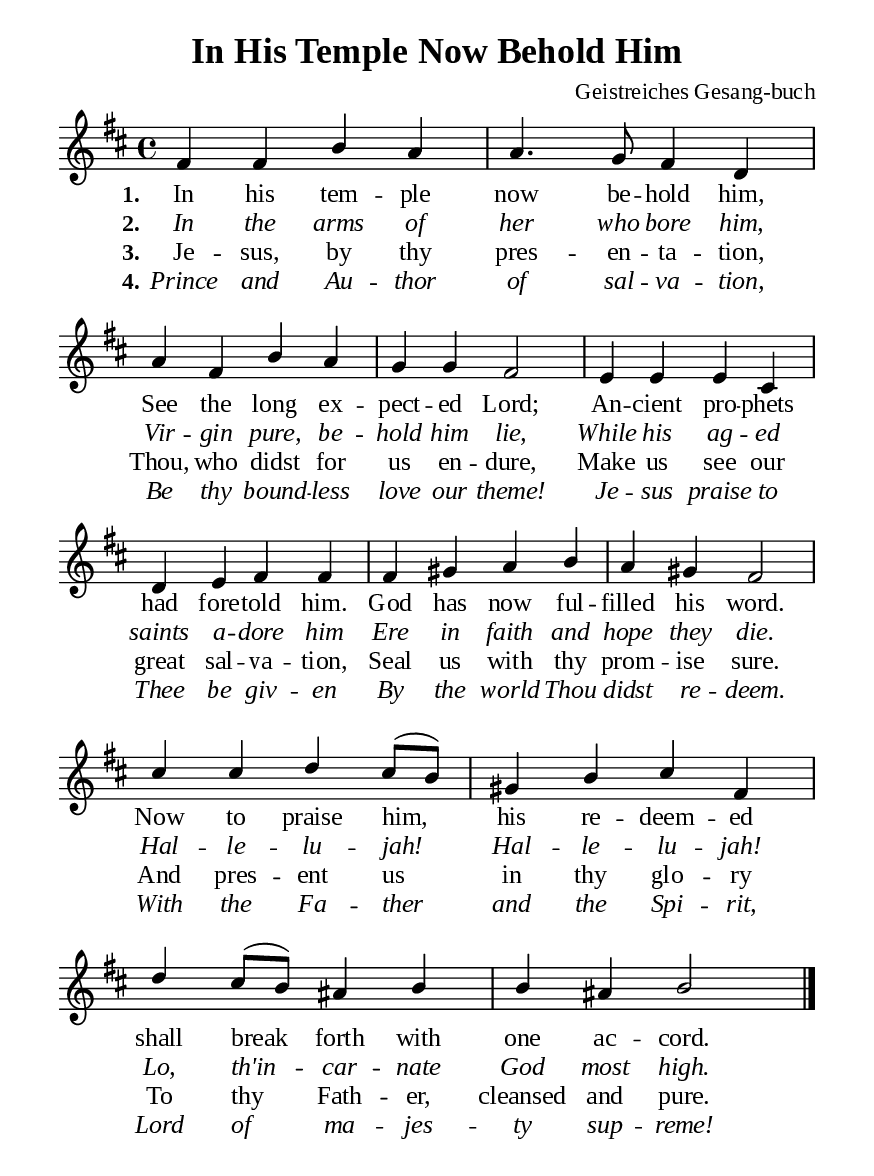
\version "2.18.2"

\header {
  title = "In His Temple Now Behold Him"
  composer = "Geistreiches Gesang-buch"
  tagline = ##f
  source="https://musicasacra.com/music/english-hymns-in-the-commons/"
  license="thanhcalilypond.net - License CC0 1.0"
}

global= {
  \key d \major
  \time 4/4
  \override Score.BarNumber.break-visibility = ##(#f #f #f)
  \override Lyrics.LyricSpace.minimum-distance = #2.0
}

\paper {
  #(set-paper-size "a5")
  top-margin = 10\mm
  bottom-margin = 5\mm
  left-margin = 10\mm
  right-margin = 10\mm
  indent = #0
  #(define fonts
	 (make-pango-font-tree "Liberation Serif"
	 		       "Liberation Serif"
			       "Liberation Serif"
			       (/ 20 20)))
  system-system-spacing = #'((basic-distance . 3) (padding . 3))
}

printItalic = \with {
  \override LyricText.font-shape = #'italic
}

% Verse music
musicVerseSoprano = \relative c' {
   %{	01	%} fis4 fis b a |
   %{	02	%} a4. g8 fis4 d |
   %{	03	%} a' fis b a |
   %{	04	%} g g fis2 |
   %{	05	%} e4 e e cis |
   %{	06	%} d e fis fis |
   %{	07	%} fis gis a b |
   %{	08	%} a gis fis2 |
   %{	09	%} cis'4 cis d cis8 (b) |
   %{	10	%} gis4 b cis fis, |
   %{	11	%} d' cis8 (b) ais4 b |
   %{	12	%} b ais b2 \bar "|."
}

% Verse lyrics
verseOne = \lyricmode {
  \set stanza = #"1."
  In his tem -- ple now be -- hold him,
  See the long ex -- pect -- ed Lord;
  An -- cient pro -- phets had fore -- told him.
  God has now ful -- filled his word.
  Now to praise him, his re -- deem -- ed
  shall break forth with one ac -- cord.
}

verseTwo = \lyricmode {
  \set stanza = #"2."
  In the arms of her who bore him,
  Vir -- gin pure, be -- hold him lie,
  While his ag -- ed saints a -- dore him
  Ere in faith and hope they die.
  Hal -- le -- lu -- jah! Hal -- le -- lu -- jah!
  Lo, th'in -- car -- nate God most high.
}

verseThree = \lyricmode {
  \set stanza = #"3."
  Je -- sus, by thy pres -- en -- ta -- tion, Thou,
  who didst for us en -- dure,
  Make us see our great sal -- va -- tion,
  Seal us with thy prom -- ise sure.
  And pres -- ent us in thy glo -- ry
  To thy Fath -- er, cleansed and pure.
}

verseFour = \lyricmode {
  \set stanza = #"4."
  Prince and Au -- thor of sal -- va -- tion,
  Be thy bound -- less love our theme!
  Je -- sus praise to Thee be giv -- en
  By the world Thou didst re -- deem.
  With the Fa -- ther and the Spi -- rit,
  Lord of ma -- jes -- ty sup -- reme!
}

% Layout
\score {
    \new ChoirStaff <<
      \new Staff <<
        \clef "treble"
        \new Voice = "sopranos" { \global \stemUp \slurUp \musicVerseSoprano }
      >>
      \new Lyrics \lyricsto sopranos \verseOne
      \new Lyrics \printItalic \lyricsto sopranos \verseTwo
      \new Lyrics \lyricsto sopranos \verseThree
      \new Lyrics \printItalic \lyricsto sopranos \verseFour
    >>
}
